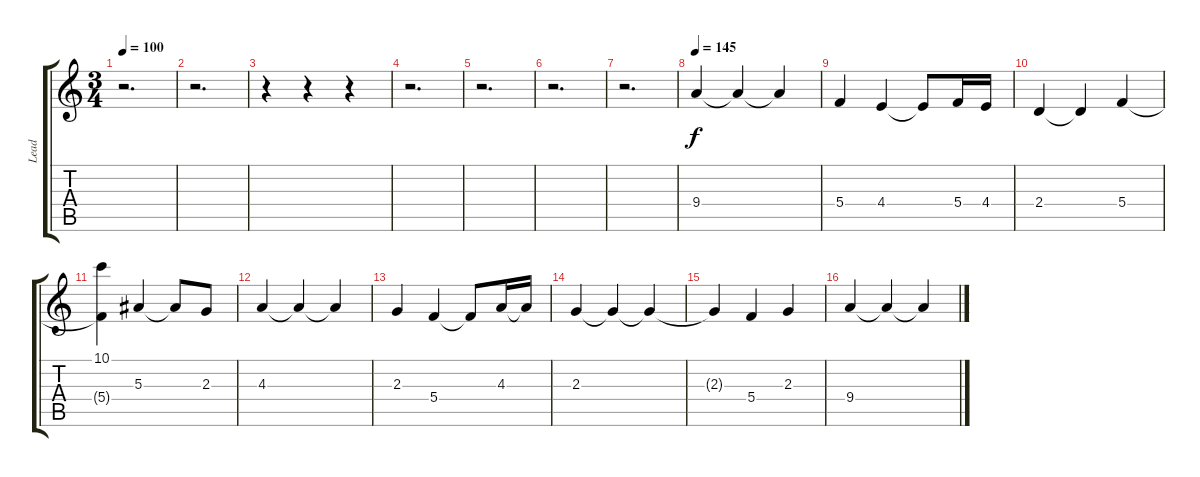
\track ("Lead" "Lead") {instrument distortionguitar}
\staff {score tabs}
\tuning (D4 A3 F3 C3 G2 C2) {hide}
\ts (3 4)
\tempo 100
\clef g2
\ks c
r.2{d dy f} |
r.2{d} |
r.4 r.4 r.4 |
r.2{d} |
r.2{d} |
r.2{d} |
r.2{d} |
\tempo 145
9.4.4{txt ""} 9.4{t}.4 9.4{t}.4 |
5.4.4 4.4.4 4.4{t}.8 5.4.16 4.4.16 |
2.4.4 2.4{t}.4 5.4.4 |
(10.1 5.4{t}).4 5.3.4 5.3{t}.8 2.3.8 |
4.3.4 4.3{t}.4 4.3{t}.4 |
2.3.4 5.4.4 5.4{t}.8 4.3.16 4.3{t}.16 |
2.3.4 2.3{t}.4 2.3{t}.4 |
2.3{t}.4 5.4.4 2.3.4 |
9.4.4 9.4{t}.4 9.4{t}.4
